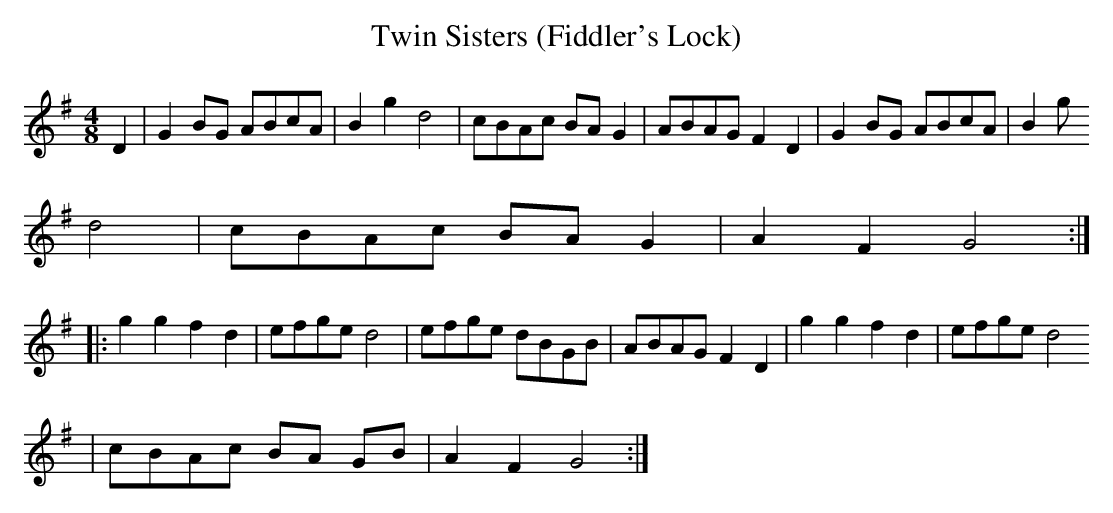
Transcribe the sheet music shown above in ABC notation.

X:1
T:Twin Sisters (Fiddler's Lock)
M:4/8
L:1/8
K:G
D2 | G2 BG ABcA | B2 g2 d4 | cBAc BA G2 | ABAG F2 D2 | G2 BG ABcA | B2 g
2 d4 | cBAc BA G2 | A2 F2 G4 :|
|:g2 g2 f2 d2 | efge d4 | efge dBGB | ABAG F2 D2 | g2 g2 f2 d2 | efge d4
 | cBAc BA GB | A2 F2 G4 :|
